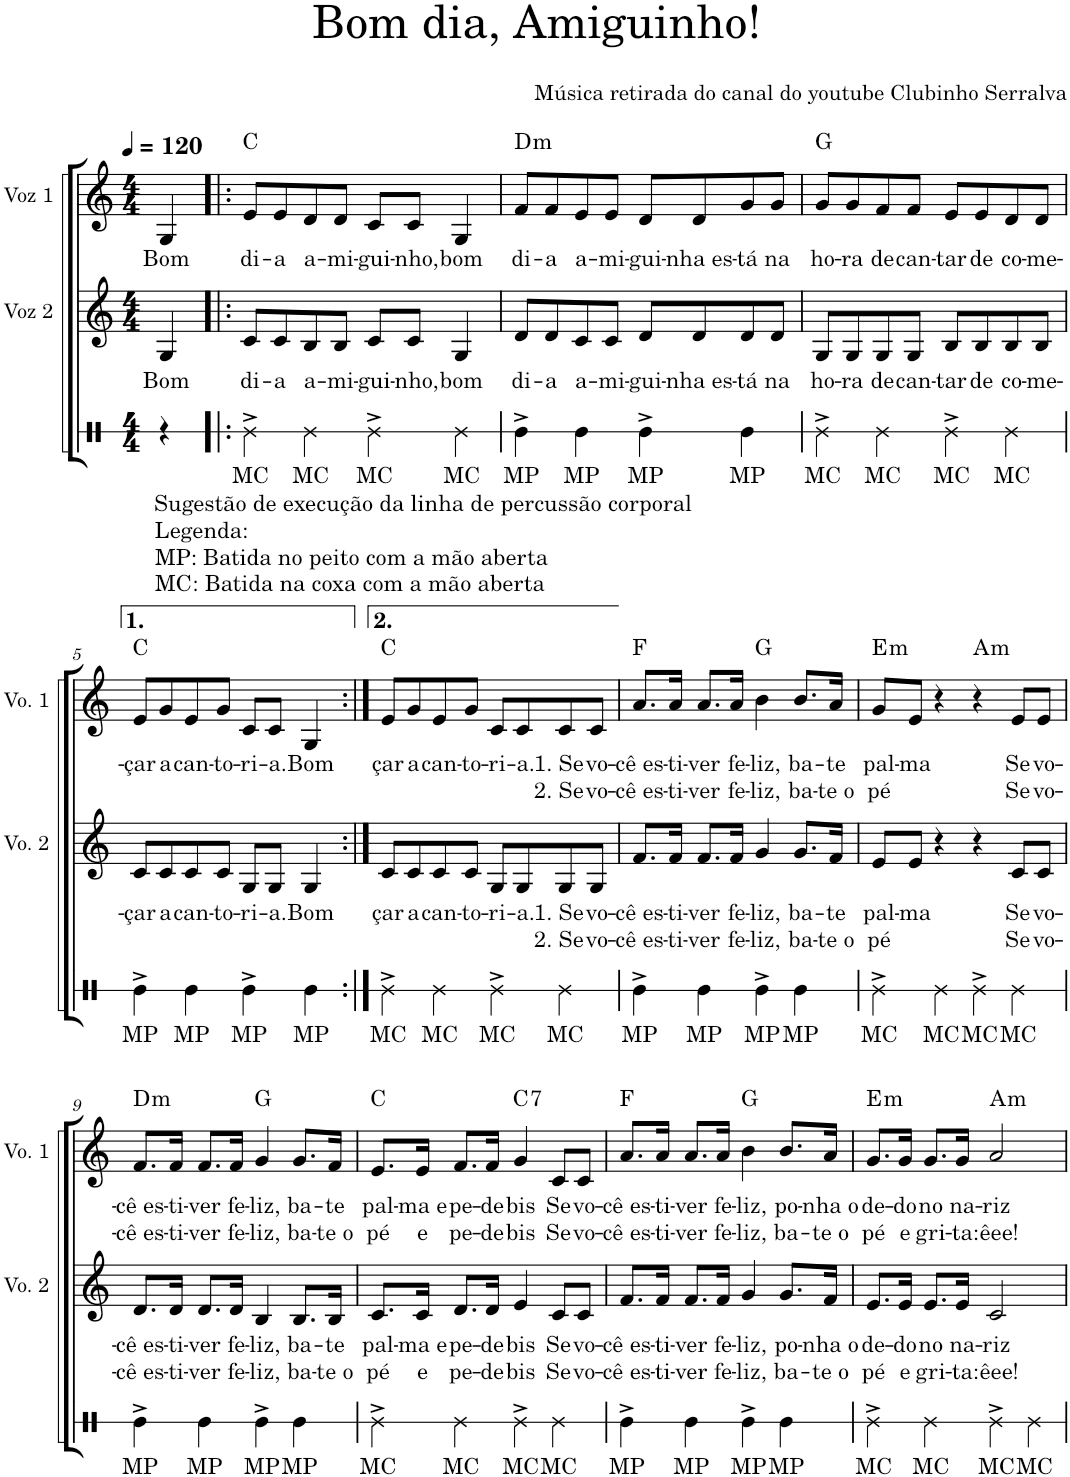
**kern	**text	**kern	**text	**text	**kern	**text	**text	**harte
*part3	*part3	*part2	*part2	*part2	*part1	*part1	*part1	*part1
*staff3	*staff3	*staff2	*staff2	*staff2	*staff1	*staff1	*staff1	*
*I"Voz 3	*	*I"Voz 2	*	*	*I"Voz 1	*	*	*
*	*	*I'Vo. 2	*	*	*I'Vo. 1	*	*	*
*stria1	*	*	*	*	*	*	*	*
*clefX	*	*clefG2	*	*	*clefG2	*	*	*
*k[]	*	*k[]	*	*	*k[]	*	*	*
*M4/4	*	*M4/4	*	*	*M4/4	*	*	*
*MM120	*	*MM120	*	*	*MM120	*	*	*
=1	=1	=1	=1	=1	=1	=1	=1	=1
!LO:TX:b:t=Sugestão de execução da linha de percussão corporal	!	!	!	!	!	!	!	!
!LO:TX:b:t=Legenda&colon;	!	!	!	!	!	!	!	!
!LO:TX:b:t=MP&colon; Batida no peito com a mão aberta	!	!	!	!	!	!	!	!
!LO:TX:b:t=MC&colon; Batida na coxa com a mão aberta	!	!	!	!	!	!	!	!
!	!	!	!LO:LY:b	!	!	!LO:LY:b	!	!
4r	.	4G/	Bom	.	4G/	Bom	.	.
=2!|:	=2!|:	=2!|:	=2!|:	=2!|:	=2!|:	=2!|:	=2!|:	=2!|:
!	!LO:LY:b	!	!LO:LY:b	!	!	!LO:LY:b	!	!
4Re^\	MC	8c/L	di-	.	8e/L	di-	.	C:maj
!	!	!	!LO:LY:b	!	!	!LO:LY:b	!	!
.	.	8c/	-a	.	8e/	-a	.	.
!	!LO:LY:b	!	!LO:LY:b	!	!	!LO:LY:b	!	!
4Re\	MC	8B/	a-	.	8d/	a-	.	.
!	!	!	!LO:LY:b	!	!	!LO:LY:b	!	!
.	.	8B/J	-mi-	.	8d/J	-mi-	.	.
!	!LO:LY:b	!	!LO:LY:b	!	!	!LO:LY:b	!	!
4Re^\	MC	8c/L	-gui-	.	8c/L	-gui-	.	.
!	!	!	!LO:LY:b	!	!	!LO:LY:b	!	!
.	.	8c/J	-nho,	.	8c/J	-nho,	.	.
!	!LO:LY:b	!	!LO:LY:b	!	!	!LO:LY:b	!	!
4Re\	MC	4G/	bom	.	4G/	bom	.	.
=3	=3	=3	=3	=3	=3	=3	=3	=3
!	!LO:LY:b	!	!LO:LY:b	!	!	!LO:LY:b	!	!LO:H:kt=m
4Re^\	MP	8d/L	di-	.	8f/L	di-	.	D:min
!	!	!	!LO:LY:b	!	!	!LO:LY:b	!	!
.	.	8d/	-a	.	8f/	-a	.	.
!	!LO:LY:b	!	!LO:LY:b	!	!	!LO:LY:b	!	!
4Re\	MP	8c/	a-	.	8e/	a-	.	.
!	!	!	!LO:LY:b	!	!	!LO:LY:b	!	!
.	.	8c/J	-mi-	.	8e/J	-mi-	.	.
!	!LO:LY:b	!	!LO:LY:b	!	!	!LO:LY:b	!	!
4Re^\	MP	8d/L	-gui-	.	8d/L	-gui-	.	.
!	!	!	!LO:LY:b	!	!	!LO:LY:b	!	!
.	.	8d/	-nha es-	.	8d/	-nha es-	.	.
!	!LO:LY:b	!	!LO:LY:b	!	!	!LO:LY:b	!	!
4Re\	MP	8d/	-tá	.	8g/	-tá	.	.
!	!	!	!LO:LY:b	!	!	!LO:LY:b	!	!
.	.	8d/J	na	.	8g/J	na	.	.
=4	=4	=4	=4	=4	=4	=4	=4	=4
!	!LO:LY:b	!	!LO:LY:b	!	!	!LO:LY:b	!	!
4Re^\	MC	8G/L	ho-	.	8g/L	ho-	.	G:maj
!	!	!	!LO:LY:b	!	!	!LO:LY:b	!	!
.	.	8G/	-ra	.	8g/	-ra	.	.
!	!LO:LY:b	!	!LO:LY:b	!	!	!LO:LY:b	!	!
4Re\	MC	8G/	de	.	8f/	de	.	.
!	!	!	!LO:LY:b	!	!	!LO:LY:b	!	!
.	.	8G/J	can-	.	8f/J	can-	.	.
!	!LO:LY:b	!	!LO:LY:b	!	!	!LO:LY:b	!	!
4Re^\	MC	8B/L	-tar	.	8e/L	-tar	.	.
!	!	!	!LO:LY:b	!	!	!LO:LY:b	!	!
.	.	8B/	de	.	8e/	de	.	.
!	!LO:LY:b	!	!LO:LY:b	!	!	!LO:LY:b	!	!
4Re\	MC	8B/	co-	.	8d/	co-	.	.
!	!	!	!LO:LY:b	!	!	!LO:LY:b	!	!
.	.	8B/J	-me-	.	8d/J	-me-	.	.
!!LO:LB:g=z
=5	=5	=5	=5	=5	=5	=5	=5	=5
!	!LO:LY:b	!	!LO:LY:b	!	!	!LO:LY:b	!	!
4Re^\	MP	8c/L	-çar	.	8e/L	-çar	.	C:maj
!	!	!	!LO:LY:b	!	!	!LO:LY:b	!	!
.	.	8c/	a	.	8g/	a	.	.
!	!LO:LY:b	!	!LO:LY:b	!	!	!LO:LY:b	!	!
4Re\	MP	8c/	can-	.	8e/	can-	.	.
!	!	!	!LO:LY:b	!	!	!LO:LY:b	!	!
.	.	8c/J	-to-	.	8g/J	-to-	.	.
!	!LO:LY:b	!	!LO:LY:b	!	!	!LO:LY:b	!	!
4Re^\	MP	8G/L	-ri-	.	8c/L	-ri-	.	.
!	!	!	!LO:LY:b	!	!	!LO:LY:b	!	!
.	.	8G/J	-a.	.	8c/J	-a.	.	.
!	!LO:LY:b	!	!LO:LY:b	!	!	!LO:LY:b	!	!
4Re\	MP	4G/	Bom	.	4G/	Bom	.	.
=6:|!	=6:|!	=6:|!	=6:|!	=6:|!	=6:|!	=6:|!	=6:|!	=6:|!
!	!LO:LY:b	!	!LO:LY:b	!	!	!LO:LY:b	!	!
4Re^\	MC	8c/L	çar	.	8e/L	çar	.	C:maj
!	!	!	!LO:LY:b	!	!	!LO:LY:b	!	!
.	.	8c/	a	.	8g/	a	.	.
!	!LO:LY:b	!	!LO:LY:b	!	!	!LO:LY:b	!	!
4Re\	MC	8c/	can-	.	8e/	can-	.	.
!	!	!	!LO:LY:b	!	!	!LO:LY:b	!	!
.	.	8c/J	-to-	.	8g/J	-to-	.	.
!	!LO:LY:b	!	!LO:LY:b	!	!	!LO:LY:b	!	!
4Re^\	MC	8G/L	-ri-	.	8c/L	-ri-	.	.
!	!	!	!LO:LY:b	!	!	!LO:LY:b	!	!
.	.	8G/	-a.	.	8c/	-a.	.	.
!	!LO:LY:b	!	!LO:LY:b	!LO:LY:b	!	!LO:LY:b	!LO:LY:b	!
4Re\	MC	8G/	1. Se	2. Se	8c/	1. Se	2. Se	.
!	!	!	!LO:LY:b	!LO:LY:b	!	!LO:LY:b	!LO:LY:b	!
.	.	8G/J	vo-	vo-	8c/J	vo-	vo-	.
=7	=7	=7	=7	=7	=7	=7	=7	=7
!	!LO:LY:b	!	!LO:LY:b	!LO:LY:b	!	!LO:LY:b	!LO:LY:b	!
4Re^\	MP	8.f/L	-cê es-	-cê es-	8.a/L	-cê es-	-cê es-	F:maj
!	!	!	!LO:LY:b	!LO:LY:b	!	!LO:LY:b	!LO:LY:b	!
.	.	16f/Jk	-ti-	-ti-	16a/Jk	-ti-	-ti-	.
!	!LO:LY:b	!	!LO:LY:b	!LO:LY:b	!	!LO:LY:b	!LO:LY:b	!
4Re\	MP	8.f/L	-ver	-ver	8.a/L	-ver	-ver	.
!	!	!	!LO:LY:b	!LO:LY:b	!	!LO:LY:b	!LO:LY:b	!
.	.	16f/Jk	fe-	fe-	16a/Jk	fe-	fe-	.
!	!LO:LY:b	!	!LO:LY:b	!LO:LY:b	!	!LO:LY:b	!LO:LY:b	!
4Re^\	MP	4g/	-liz,	-liz,	4b\	-liz,	-liz,	G:maj
!	!LO:LY:b	!	!LO:LY:b	!LO:LY:b	!	!LO:LY:b	!LO:LY:b	!
4Re\	MP	8.g/L	ba-	ba-	8.b/L	ba-	ba-	.
!	!	!	!LO:LY:b	!LO:LY:b	!	!LO:LY:b	!LO:LY:b	!
.	.	16f/Jk	-te	-te o	16a/Jk	-te	-te o	.
=8	=8	=8	=8	=8	=8	=8	=8	=8
!	!LO:LY:b	!	!LO:LY:b	!LO:LY:b	!	!LO:LY:b	!LO:LY:b	!LO:H:kt=m
4Re^\	MC	8e/L	pal-	pé	8g/L	pal-	pé	E:min
!	!	!	!LO:LY:b	!	!	!LO:LY:b	!	!
.	.	8e/J	-ma	.	8e/J	-ma	.	.
!	!LO:LY:b	!	!	!	!	!	!	!
4Re\	MC	4r	.	.	4r	.	.	.
!	!LO:LY:b	!	!	!	!	!	!	!LO:H:kt=m
4Re^\	MC	4r	.	.	4r	.	.	A:min
!	!LO:LY:b	!	!LO:LY:b	!LO:LY:b	!	!LO:LY:b	!LO:LY:b	!
4Re\	MC	8c/L	Se	Se	8e/L	Se	Se	.
!	!	!	!LO:LY:b	!LO:LY:b	!	!LO:LY:b	!LO:LY:b	!
.	.	8c/J	vo-	vo-	8e/J	vo-	vo-	.
!!LO:LB:g=z
=9	=9	=9	=9	=9	=9	=9	=9	=9
!	!LO:LY:b	!	!LO:LY:b	!LO:LY:b	!	!LO:LY:b	!LO:LY:b	!LO:H:kt=m
4Re^\	MP	8.d/L	-cê es-	-cê es-	8.f/L	-cê es-	-cê es-	D:min
!	!	!	!LO:LY:b	!LO:LY:b	!	!LO:LY:b	!LO:LY:b	!
.	.	16d/Jk	-ti-	-ti-	16f/Jk	-ti-	-ti-	.
!	!LO:LY:b	!	!LO:LY:b	!LO:LY:b	!	!LO:LY:b	!LO:LY:b	!
4Re\	MP	8.d/L	-ver	-ver	8.f/L	-ver	-ver	.
!	!	!	!LO:LY:b	!LO:LY:b	!	!LO:LY:b	!LO:LY:b	!
.	.	16d/Jk	fe-	fe-	16f/Jk	fe-	fe-	.
!	!LO:LY:b	!	!LO:LY:b	!LO:LY:b	!	!LO:LY:b	!LO:LY:b	!
4Re^\	MP	4B/	-liz,	-liz,	4g/	-liz,	-liz,	G:maj
!	!LO:LY:b	!	!LO:LY:b	!LO:LY:b	!	!LO:LY:b	!LO:LY:b	!
4Re\	MP	8.B/L	ba-	ba-	8.g/L	ba-	ba-	.
!	!	!	!LO:LY:b	!LO:LY:b	!	!LO:LY:b	!LO:LY:b	!
.	.	16B/Jk	-te	-te o	16f/Jk	-te	-te o	.
=10	=10	=10	=10	=10	=10	=10	=10	=10
!	!LO:LY:b	!	!LO:LY:b	!LO:LY:b	!	!LO:LY:b	!LO:LY:b	!
4Re^\	MC	8.c/L	pal-	pé	8.e/L	pal-	pé	C:maj
!	!	!	!LO:LY:b	!LO:LY:b	!	!LO:LY:b	!LO:LY:b	!
.	.	16c/Jk	-ma e	e	16e/Jk	-ma e	e	.
!	!LO:LY:b	!	!LO:LY:b	!LO:LY:b	!	!LO:LY:b	!LO:LY:b	!
4Re\	MC	8.d/L	pe-	pe-	8.f/L	pe-	pe-	.
!	!	!	!LO:LY:b	!LO:LY:b	!	!LO:LY:b	!LO:LY:b	!
.	.	16d/Jk	-de	-de	16f/Jk	-de	-de	.
!	!LO:LY:b	!	!LO:LY:b	!LO:LY:b	!	!LO:LY:b	!LO:LY:b	!LO:H:kt=7
4Re^\	MC	4e/	bis	bis	4g/	bis	bis	C:7
!	!LO:LY:b	!	!LO:LY:b	!LO:LY:b	!	!LO:LY:b	!LO:LY:b	!
4Re\	MC	8c/L	Se	Se	8c/L	Se	Se	.
!	!	!	!LO:LY:b	!LO:LY:b	!	!LO:LY:b	!LO:LY:b	!
.	.	8c/J	vo-	vo-	8c/J	vo-	vo-	.
=11	=11	=11	=11	=11	=11	=11	=11	=11
!	!LO:LY:b	!	!LO:LY:b	!LO:LY:b	!	!LO:LY:b	!LO:LY:b	!
4Re^\	MP	8.f/L	-cê es-	-cê es-	8.a/L	-cê es-	-cê es-	F:maj
!	!	!	!LO:LY:b	!LO:LY:b	!	!LO:LY:b	!LO:LY:b	!
.	.	16f/Jk	-ti-	-ti-	16a/Jk	-ti-	-ti-	.
!	!LO:LY:b	!	!LO:LY:b	!LO:LY:b	!	!LO:LY:b	!LO:LY:b	!
4Re\	MP	8.f/L	-ver	-ver	8.a/L	-ver	-ver	.
!	!	!	!LO:LY:b	!LO:LY:b	!	!LO:LY:b	!LO:LY:b	!
.	.	16f/Jk	fe-	fe-	16a/Jk	fe-	fe-	.
!	!LO:LY:b	!	!LO:LY:b	!LO:LY:b	!	!LO:LY:b	!LO:LY:b	!
4Re^\	MP	4g/	-liz,	-liz,	4b\	-liz,	-liz,	G:maj
!	!LO:LY:b	!	!LO:LY:b	!LO:LY:b	!	!LO:LY:b	!LO:LY:b	!
4Re\	MP	8.g/L	po-	ba-	8.b/L	po-	ba-	.
!	!	!	!LO:LY:b	!LO:LY:b	!	!LO:LY:b	!LO:LY:b	!
.	.	16f/Jk	-nha o	-te o	16a/Jk	-nha o	-te o	.
=12	=12	=12	=12	=12	=12	=12	=12	=12
!	!LO:LY:b	!	!LO:LY:b	!LO:LY:b	!	!LO:LY:b	!LO:LY:b	!LO:H:kt=m
4Re^\	MC	8.e/L	de-	pé	8.g/L	de-	pé	E:min
!	!	!	!LO:LY:b	!LO:LY:b	!	!LO:LY:b	!LO:LY:b	!
.	.	16e/Jk	-do	e	16g/Jk	-do	e	.
!	!LO:LY:b	!	!LO:LY:b	!LO:LY:b	!	!LO:LY:b	!LO:LY:b	!
4Re\	MC	8.e/L	no	gri-	8.g/L	no	gri-	.
!	!	!	!LO:LY:b	!LO:LY:b	!	!LO:LY:b	!LO:LY:b	!
.	.	16e/Jk	na-	-ta:	16g/Jk	na-	-ta:	.
!	!LO:LY:b	!	!LO:LY:b	!LO:LY:b	!	!LO:LY:b	!LO:LY:b	!LO:H:kt=m
4Re^\	MC	2c/	-riz	êee!	2a/	-riz	êee!	A:min
!	!LO:LY:b	!	!	!	!	!	!	!
4Re\	MC	.	.	.	.	.	.	.
=	=	=	=	=	=	=	=	=
*-	*-	*-	*-	*-	*-	*-	*-	*-
